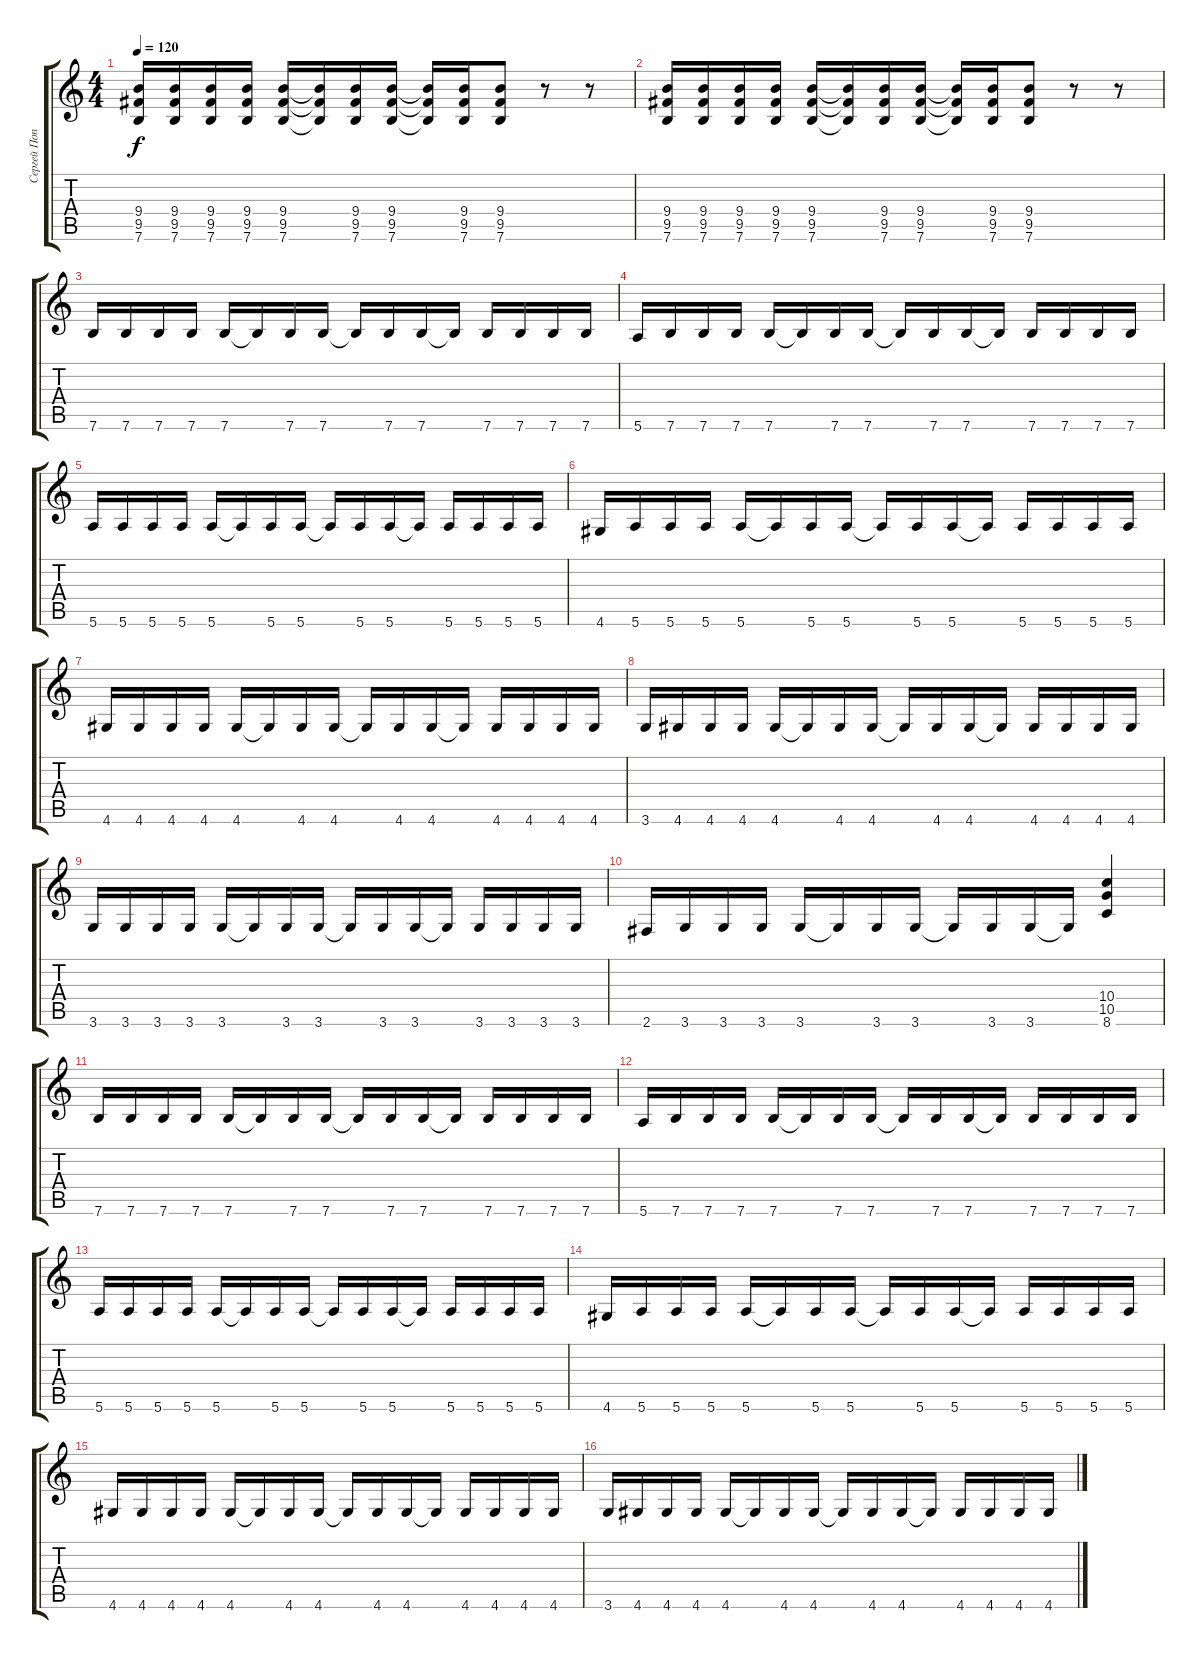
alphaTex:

\track ("Сергей Попов" "Сергей Поп") {instrument overdrivenguitar}
\staff {score tabs}
\tuning (E4 B3 G3 D3 A2 E2) {hide}
\ts (4 4)
\tempo 120
\clef g2
\ks c
(9.4 9.5 7.6).16{dy f} (9.4 9.5 7.6).16 (9.4 9.5 7.6).16 (9.4 9.5 7.6).16 (9.4 9.5 7.6).16 (9.4{t} 9.5{t} 7.6{t}).16 (9.4 9.5 7.6).16 (9.4 9.5 7.6).16 (9.4{t} 9.5{t} 7.6{t}).16 (9.4 9.5 7.6).16 (9.4 9.5 7.6).8 r.8 r.8 |
(9.4 9.5 7.6).16 (9.4 9.5 7.6).16 (9.4 9.5 7.6).16 (9.4 9.5 7.6).16 (9.4 9.5 7.6).16 (9.4{t} 9.5{t} 7.6{t}).16 (9.4 9.5 7.6).16 (9.4 9.5 7.6).16 (9.4{t} 9.5{t} 7.6{t}).16 (9.4 9.5 7.6).16 (9.4 9.5 7.6).8 r.8 r.8 |
7.6.16 7.6.16 7.6.16 7.6.16 7.6.16 7.6{t}.16 7.6.16 7.6.16 7.6{t}.16 7.6.16 7.6.16 7.6{t}.16 7.6.16 7.6.16 7.6.16 7.6.16 |
5.6.16 7.6.16 7.6.16 7.6.16 7.6.16 7.6{t}.16 7.6.16 7.6.16 7.6{t}.16 7.6.16 7.6.16 7.6{t}.16 7.6.16 7.6.16 7.6.16 7.6.16 |
5.6.16 5.6.16 5.6.16 5.6.16 5.6.16 5.6{t}.16 5.6.16 5.6.16 5.6{t}.16 5.6.16 5.6.16 5.6{t}.16 5.6.16 5.6.16 5.6.16 5.6.16 |
4.6.16 5.6.16 5.6.16 5.6.16 5.6.16 5.6{t}.16 5.6.16 5.6.16 5.6{t}.16 5.6.16 5.6.16 5.6{t}.16 5.6.16 5.6.16 5.6.16 5.6.16 |
4.6.16 4.6.16 4.6.16 4.6.16 4.6.16 4.6{t}.16 4.6.16 4.6.16 4.6{t}.16 4.6.16 4.6.16 4.6{t}.16 4.6.16 4.6.16 4.6.16 4.6.16 |
3.6.16 4.6.16 4.6.16 4.6.16 4.6.16 4.6{t}.16 4.6.16 4.6.16 4.6{t}.16 4.6.16 4.6.16 4.6{t}.16 4.6.16 4.6.16 4.6.16 4.6.16 |
3.6.16 3.6.16 3.6.16 3.6.16 3.6.16 3.6{t}.16 3.6.16 3.6.16 3.6{t}.16 3.6.16 3.6.16 3.6{t}.16 3.6.16 3.6.16 3.6.16 3.6.16 |
2.6.16 3.6.16 3.6.16 3.6.16 3.6.16 3.6{t}.16 3.6.16 3.6.16 3.6{t}.16 3.6.16 3.6.16 3.6{t}.16 (10.4 10.5 8.6).4 |
7.6.16 7.6.16 7.6.16 7.6.16 7.6.16 7.6{t}.16 7.6.16 7.6.16 7.6{t}.16 7.6.16 7.6.16 7.6{t}.16 7.6.16 7.6.16 7.6.16 7.6.16 |
5.6.16 7.6.16 7.6.16 7.6.16 7.6.16 7.6{t}.16 7.6.16 7.6.16 7.6{t}.16 7.6.16 7.6.16 7.6{t}.16 7.6.16 7.6.16 7.6.16 7.6.16 |
5.6.16 5.6.16 5.6.16 5.6.16 5.6.16 5.6{t}.16 5.6.16 5.6.16 5.6{t}.16 5.6.16 5.6.16 5.6{t}.16 5.6.16 5.6.16 5.6.16 5.6.16 |
4.6.16 5.6.16 5.6.16 5.6.16 5.6.16 5.6{t}.16 5.6.16 5.6.16 5.6{t}.16 5.6.16 5.6.16 5.6{t}.16 5.6.16 5.6.16 5.6.16 5.6.16 |
4.6.16 4.6.16 4.6.16 4.6.16 4.6.16 4.6{t}.16 4.6.16 4.6.16 4.6{t}.16 4.6.16 4.6.16 4.6{t}.16 4.6.16 4.6.16 4.6.16 4.6.16 |
3.6.16 4.6.16 4.6.16 4.6.16 4.6.16 4.6{t}.16 4.6.16 4.6.16 4.6{t}.16 4.6.16 4.6.16 4.6{t}.16 4.6.16 4.6.16 4.6.16 4.6.16
